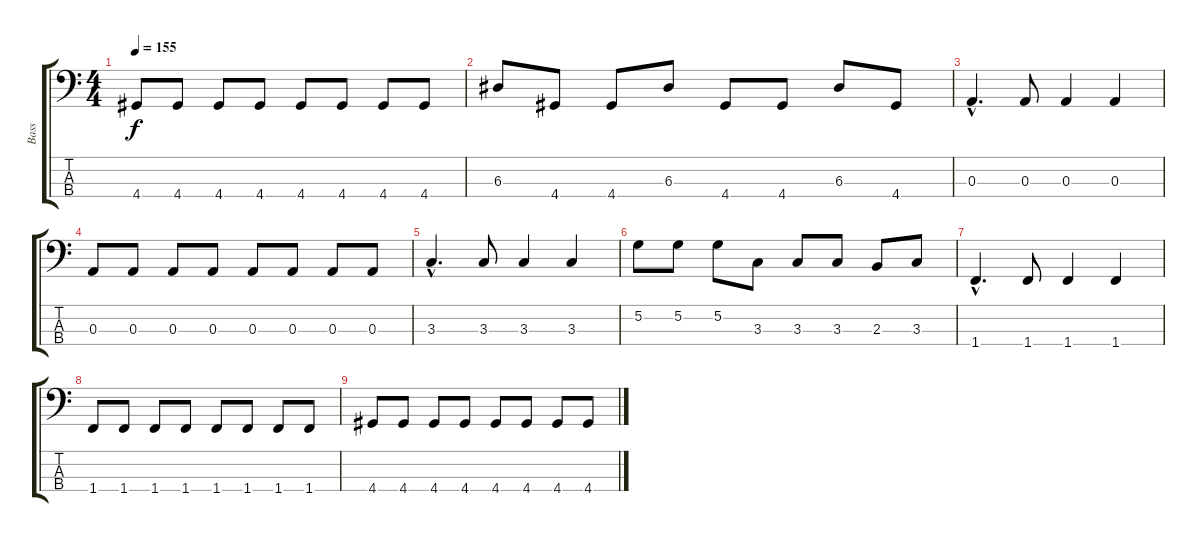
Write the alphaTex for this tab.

\track ("Bass" "Bass") {instrument electricbasspick}
\staff {score tabs}
\tuning (G2 D2 A1 E1) {hide}
\ts (4 4)
\tempo 155
\clef f4
\ks c
4.4.8{dy f} 4.4.8 4.4.8 4.4.8 4.4.8 4.4.8 4.4.8 4.4.8 |
6.3.8 4.4.8 4.4.8 6.3.8 4.4.8 4.4.8 6.3.8 4.4.8 |
0.3{hac}.4{d} 0.3.8 0.3.4 0.3.4 |
0.3.8 0.3.8 0.3.8 0.3.8 0.3.8 0.3.8 0.3.8 0.3.8 |
3.3{hac}.4{d} 3.3.8 3.3.4 3.3.4 |
5.2.8 5.2.8 5.2.8 3.3.8 3.3.8 3.3.8 2.3.8 3.3.8 |
1.4{hac}.4{d} 1.4.8 1.4.4 1.4.4 |
1.4.8 1.4.8 1.4.8 1.4.8 1.4.8 1.4.8 1.4.8 1.4.8 |
4.4.8 4.4.8 4.4.8 4.4.8 4.4.8 4.4.8 4.4.8 4.4.8
